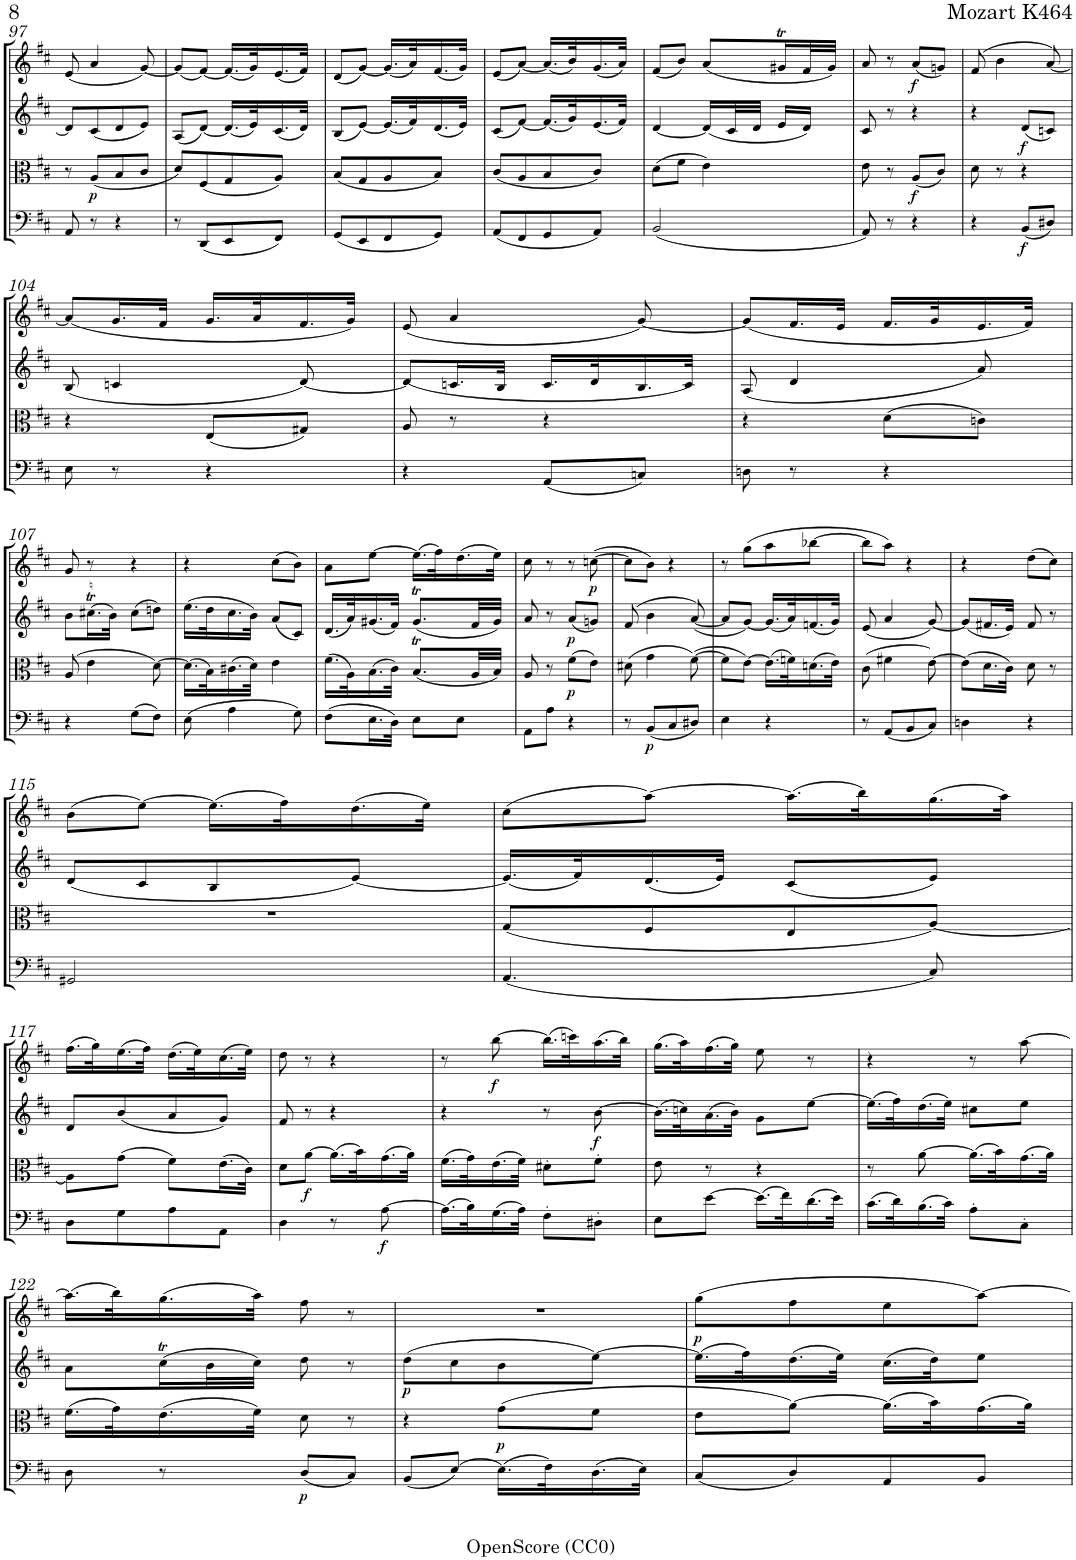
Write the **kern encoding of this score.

**kern	**dynam	**kern	**dynam	**kern	**dynam	**kern	**dynam
*part4	*part4	*part3	*part3	*part2	*part2	*part1	*part1
*staff4	*staff4	*staff3	*staff3	*staff2	*staff2	*staff1	*staff1
*I"Violoncello	*	*I"Viola	*	*I"Violin 2	*	*I"Violin 1	*
*I'Vc	*	*I'Vla	*	*I'Vln	*	*I'Vln	*
!!LO:PB:g=z
*clefF4	*	*clefC3	*	*clefG2	*	*clefG2	*
*k[f#c#]	*	*k[f#c#]	*	*k[f#c#]	*	*k[f#c#]	*
*M2/4	*	*M2/4	*	*M2/4	*	*M2/4	*
=97	=97	=97	=97	=97	=97	=97	=97
8AA/	.	8r	.	8d/L]	.	(8e/	.
!	!	!	!LO:DY:b	!	!	!	!
8r	.	(8A/L	p	(8c#/	.	4a/	.
4r	.	8B/	.	8d/	.	.	.
.	.	8c#/J	.	8e/J)	.	[8g/)	.
=98	=98	=98	=98	=98	=98	=98	=98
8r	.	8d/L)	.	(8A/L	.	(8g/L]	.
(8DD/L	.	(8F#/	.	[8d/J)	.	[8f#/J)	.
8EE/	.	8G/	.	(16.d/LL]	.	(16.f#/LL]	.
.	.	.	.	32e/K)	.	32g/K)	.
8FF#/J)	.	8A/J)	.	(16.c#/	.	(16.e/	.
.	.	.	.	32d/JJk)	.	32f#/JJk)	.
=99	=99	=99	=99	=99	=99	=99	=99
(8GG/L	.	(8B/L	.	(8B/L	.	(8d/L	.
8EE/	.	8G/	.	[8e/J)	.	[8g/J)	.
8FF#/	.	8A/	.	(16.e/LL]	.	(16.g/LL]	.
.	.	.	.	32f#/K)	.	32a/K)	.
8GG/J)	.	8B/J)	.	(16.d/	.	(16.f#/	.
.	.	.	.	32e/JJk)	.	32g/JJk)	.
=100	=100	=100	=100	=100	=100	=100	=100
(8AA/L	.	(8c#/L	.	(8c#/L	.	(8e/L	.
8FF#/	.	8A/	.	[8f#/J)	.	[8a/J)	.
8GG/	.	8B/	.	(16.f#/LL]	.	(16.a/LL]	.
.	.	.	.	32g/K)	.	32b/K)	.
8AA/J)	.	8c#/J)	.	(16.e/	.	(16.g/	.
.	.	.	.	32f#/JJk)	.	32a/JJk)	.
=101	=101	=101	=101	=101	=101	=101	=101
(2BB/	.	(8d\L	.	[4d/	.	(8f#/L	.
.	.	8f#\J	.	.	.	8b/J)	.
.	.	4e\)	.	(16d/LL]	.	(8a/L	.
.	.	.	.	32c#/L	.	.	.
.	.	.	.	32d/JJJ	.	.	.
.	.	.	.	16e/LL	.	16g#Xt/L	.
.	.	.	.	16d/JJ)	.	32f#/L	.
.	.	.	.	.	.	32g#/JJJ)	.
=102	=102	=102	=102	=102	=102	=102	=102
8AA/)	.	8e\	.	8c#/	.	8a/	.
8r	.	8r	.	8r	.	8r	.
!	!	!	!LO:DY:b	!	!	!	!LO:DY:b
4r	.	(8A/L	f	4r	.	(8a/L	f
.	.	8c#/J)	.	.	.	8gn/J)	.
=103	=103	=103	=103	=103	=103	=103	=103
4r	.	8d\	.	4r	.	(8f#/	.
.	.	8r	.	.	.	4b\	.
!	!LO:DY:b	!	!	!	!LO:DY:b	!	!
(8BB/L	f	4r	.	(8d/L	f	.	.
8D#X/J)	.	.	.	8cn/J)	.	[8a/)	.
!!LO:LB:g=z
=104	=104	=104	=104	=104	=104	=104	=104
8E\	.	4r	.	(8B/	.	(8a/L]	.
8r	.	.	.	4cn/	.	16.g/L	.
.	.	.	.	.	.	32f#/JJk	.
4r	.	(8E/L	.	.	.	16.g/LL	.
.	.	.	.	.	.	32a/K	.
.	.	8G#X/J)	.	[8d/)	.	16.f#/	.
.	.	.	.	.	.	32g/JJk)	.
=105	=105	=105	=105	=105	=105	=105	=105
4r	.	8A/	.	(8d/L]	.	(8e/	.
.	.	8r	.	16.cn/L	.	4a/	.
.	.	.	.	32B/JJk	.	.	.
(8AA/L	.	4r	.	16.c/LL	.	.	.
.	.	.	.	32d/K	.	.	.
8Cn/J)	.	.	.	16.B/	.	[8g/)	.
.	.	.	.	32c/JJk)	.	.	.
=106	=106	=106	=106	=106	=106	=106	=106
8Dn\	.	4r	.	(8A/	.	(8g/L]	.
8r	.	.	.	4d/	.	16.f#/L	.
.	.	.	.	.	.	32e/JJk	.
4r	.	(8d\L	.	.	.	16.f#/LL	.
.	.	.	.	.	.	32g/K	.
.	.	8cn\J)	.	8a/)	.	16.e/	.
.	.	.	.	.	.	32f#/JJk)	.
!!LO:LB:g=z
=107	=107	=107	=107	=107	=107	=107	=107
4r	.	(8A/	.	8b\L	.	8g/	.
.	.	4e\	.	(16.cc#Xt\L	.	8r	.
.	.	.	.	32b\JJk)	.	.	.
(8G\L	.	.	.	(8cc#\L	.	4r	.
8F#\J)	.	[8d\)	.	8ddn\J)	.	.	.
=108	=108	=108	=108	=108	=108	=108	=108
(8E\	.	(16.d\LL]	.	(16.ee\LL	.	4r	.
.	.	32B\K)	.	32dd\K	.	.	.
4A\	.	(16.c#X\	.	16.cc#\	.	.	.
.	.	32d\JJk)	.	32b\JJk)	.	.	.
.	.	4e\	.	(8a/L	.	(8cc#\L	.
8G\)	.	.	.	8c#/J)	.	8b\J)	.
=109	=109	=109	=109	=109	=109	=109	=109
(8F#\L	.	(16.f#\LL	.	(16.d/LL	.	8a\L	.
.	.	32A\K)	.	32a/K)	.	.	.
16.E\L	.	(16.B\	.	(16.g#X/	.	[8ee\J	.
32D\JJk)	.	32c#\JJk)	.	32f#/JJk)	.	.	.
8E\L	.	(8.BT/L	.	(8.g#t/L	.	(16.ee\LL]	.
.	.	.	.	.	.	32ff#\K)	.
8E\J	.	.	.	.	.	(16.dd\	.
.	.	32A/LL	.	32f#/LL	.	.	.
.	.	32B/JJJ)	.	32g#/JJJ)	.	32ee\JJk)	.
=110	=110	=110	=110	=110	=110	=110	=110
8AA\L	.	8A/	.	8a/	.	8cc#\	.
8A\J	.	8r	.	8r	.	8r	.
!	!	!	!LO:DY:b	!	!LO:DY:b	!	!
4r	.	(8f#\L	p	(8a/L	p	8r	.
!	!	!	!	!	!	!	!LO:DY:b
.	.	8e\J)	.	8gn/J)	.	([8ccn\	p
=111	=111	=111	=111	=111	=111	=111	=111
8r	.	(8d#X\	.	(8f#/	.	8cc\L]	.
!	!LO:DY:b	!	!	!	!	!	!
(8BB/L	p	4g\	.	4b\	.	8b\J)	.
8C#/	.	.	.	.	.	4r	.
8D#X/J)	.	([8f#\)	.	([8a/)	.	.	.
=112	=112	=112	=112	=112	=112	=112	=112
4E\	.	8f#\L]	.	8a/L]	.	8r	.
.	.	[8e\J)	.	[8g/J)	.	(8gg\L	.
4r	.	(16.e\LL]	.	(16.g/LL]	.	8aa\	.
.	.	32fn\K)	.	32a/K)	.	.	.
.	.	(16.dn\	.	(16.fn/	.	[8bb-X\J	.
.	.	32e\JJk)	.	32g/JJk)	.	.	.
=113	=113	=113	=113	=113	=113	=113	=113
8r	.	(8c#\	.	(8e/	.	8bb-\L]	.
(8AA/L	.	4f#X\	.	4a/	.	8aa\J)	.
8BB/	.	.	.	.	.	4r	.
8C#/J)	.	[8e\)	.	[8g/)	.	.	.
=114	=114	=114	=114	=114	=114	=114	=114
4Dn\	.	(8e\L]	.	(8g/L]	.	4r	.
.	.	16.d\L	.	16.f#X/L	.	.	.
.	.	32c#\JJk)	.	32e/JJk)	.	.	.
4r	.	8d\	.	8f#/	.	(8dd\L	.
.	.	8r	.	8r	.	8cc#\J)	.
!!LO:LB:g=z
=115	=115	=115	=115	=115	=115	=115	=115
2GG#X/	.	2r	.	(8d/L	.	(8b\L	.
.	.	.	.	8c#/	.	[8ee\J)	.
.	.	.	.	8B/	.	(16.ee\LL]	.
.	.	.	.	.	.	32ff#\K)	.
.	.	.	.	[8e/J)	.	(16.dd\	.
.	.	.	.	.	.	32ee\JJk)	.
=116	=116	=116	=116	=116	=116	=116	=116
(4.AA/	.	(8G/L	.	(16.e/LL]	.	(8cc#\L	.
.	.	.	.	32f#/K)	.	.	.
.	.	8F#/	.	(16.d/	.	[8aa\J)	.
.	.	.	.	32e/JJk)	.	.	.
.	.	8E/	.	(8c#/L	.	(16.aa\LL]	.
.	.	.	.	.	.	32bb\K)	.
8C#/)	.	[<8A/J)	.	8e/J)	.	(16.gg\	.
.	.	.	.	.	.	32aa\JJk)	.
!!LO:LB:g=z
=117	=117	=117	=117	=117	=117	=117	=117
8D\L	.	8A\L]	.	8d/L	.	(16.ff#\LL	.
.	.	.	.	.	.	32gg\K)	.
8G\	.	(8g\J	.	(8b/	.	(16.ee\	.
.	.	.	.	.	.	32ff#\JJk)	.
8A\	.	8f#\L)	.	8a/	.	(16.dd\LL	.
.	.	.	.	.	.	32ee\K)	.
8AA\J	.	(16.e\L	.	8g/J)	.	(16.cc#\	.
.	.	32c#\JJk)	.	.	.	32ee\JJk)	.
=118	=118	=118	=118	=118	=118	=118	=118
4D\	.	8d\L	.	8f#/	.	8dd\	.
!	!	!	!LO:DY:b	!	!	!	!
.	.	[8a\J	f	8r	.	8r	.
8r	.	(16.a\LL]	.	4r	.	4r	.
.	.	32b\K)	.	.	.	.	.
!	!LO:DY:b	!	!	!	!	!	!
[8A\	f	(16.g\	.	.	.	.	.
.	.	32a\JJk)	.	.	.	.	.
=119	=119	=119	=119	=119	=119	=119	=119
(16.A\LL]	.	(16.f#\LL	.	4r	.	8r	.
32B\K)	.	32g\K)	.	.	.	.	.
!	!	!	!	!	!	!	!LO:DY:b
(16.G\	.	(16.e\	.	.	.	[8bb\	f
32A\JJk)	.	32f#\JJk)	.	.	.	.	.
8F#'\L	.	8d#X'\L	.	8r	.	(16.bb\LL]	.
.	.	.	.	.	.	32cccn\K)	.
!	!	!	!	!	!LO:DY:b	!	!
8D#X'\J	.	8f#'\J	.	[8b\	f	(16.aa\	.
.	.	.	.	.	.	32bb\JJk)	.
=120	=120	=120	=120	=120	=120	=120	=120
8E\L	.	8e\	.	(16.b\LL]	.	(16.gg\LL	.
.	.	.	.	32ccn\K)	.	32aa\K)	.
[8e\J	.	8r	.	(16.a\	.	(16.ff#\	.
.	.	.	.	32b\JJk)	.	32gg\JJk)	.
(16.e\LL]	.	4r	.	8g\L	.	8ee\	.
32f#\K)	.	.	.	.	.	.	.
(16.d\	.	.	.	[8ee\J	.	8r	.
32e\JJk)	.	.	.	.	.	.	.
=121	=121	=121	=121	=121	=121	=121	=121
(16.c#\LL	.	8r	.	(16.ee\LL]	.	4r	.
32d\K)	.	.	.	32ff#\K)	.	.	.
(16.B\	.	[8a\	.	(16.dd\	.	.	.
32c#\JJk)	.	.	.	32ee\JJk)	.	.	.
8A'\L	.	(16.a\LL]	.	8cc#X\L	.	8r	.
.	.	32b\K)	.	.	.	.	.
8C#'\J	.	(16.g\	.	8ee\J	.	[8aa\	.
.	.	32a\JJk)	.	.	.	.	.
!!LO:LB:g=z
=122	=122	=122	=122	=122	=122	=122	=122
8D\	.	(16.f#\LL	.	8a\L	.	(16.aa\LL]	.
.	.	32g\K)	.	.	.	32bb\K)	.
8r	.	(16.e\	.	(16cc#t\L	.	(16.gg\	.
.	.	.	.	32b\L	.	.	.
.	.	32f#\JJk)	.	32cc#\JJJ)	.	32aa\JJk)	.
!	!LO:DY:b	!	!	!	!	!	!
(8D/L	p	8d\	.	8dd\	.	8ff#\	.
8C#/J)	.	8r	.	8r	.	8r	.
=123	=123	=123	=123	=123	=123	=123	=123
!	!	!	!	!	!LO:DY:b	!	!
(8BB/L	.	4r	.	(8dd\L	p	2r	.
[8E/J)	.	.	.	8cc#\	.	.	.
!	!	!	!LO:DY:b	!	!	!	!
(16.E\LL]	.	(8g\L	p	8b\	.	.	.
32F#\K)	.	.	.	.	.	.	.
(16.D\	.	8f#\J	.	[8ee\J)	.	.	.
32E\JJk)	.	.	.	.	.	.	.
=124	=124	=124	=124	=124	=124	=124	=124
!	!	!	!	!	!	!	!LO:DY:b
(8C#/L	.	8e\L	.	(16.ee\LL]	.	(8gg\L	p
.	.	.	.	32ff#\K)	.	.	.
8D/)	.	[8a\J)	.	(16.dd\	.	8ff#\	.
.	.	.	.	32ee\JJk)	.	.	.
8AA/	.	(16.a\LL]	.	(16.cc#\LL	.	8ee\	.
.	.	32b\K)	.	32dd\JK)	.	.	.
8BB/J	.	(16.g\	.	8ee\J	.	[8aa\J)	.
.	.	32a\JJk)	.	.	.	.	.
=	=	=	=	=	=	=	=
*-	*-	*-	*-	*-	*-	*-	*-
